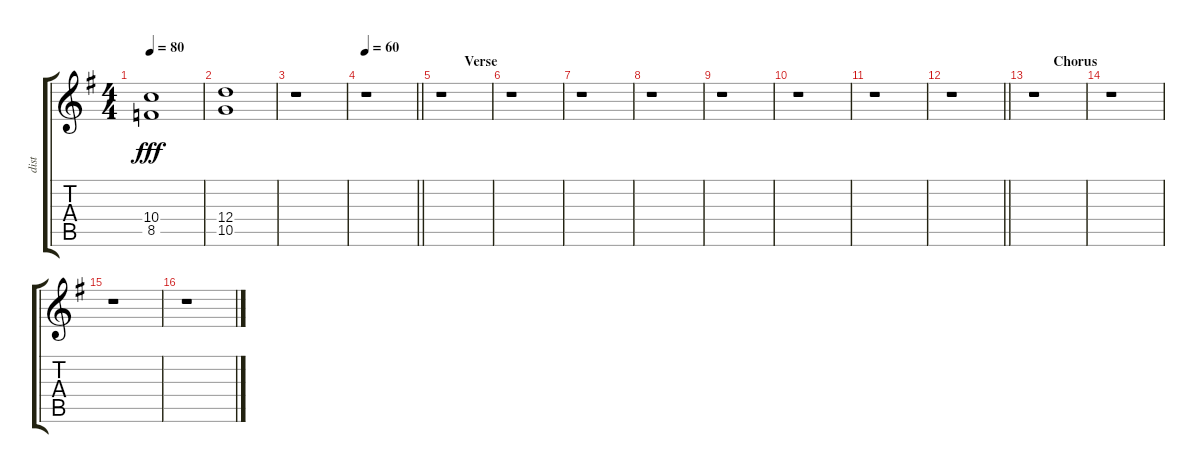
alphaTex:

\track ("dist" "dist") {instrument overdrivenguitar}
\staff {score tabs}
\tuning (E4 B3 G3 D3 A2 E2) {hide}
\ts (4 4)
\tempo 80
\clef g2
\ks g
(10.4 8.5).1{dy fff} |
(12.4 10.5).1 |
r.1 |
\tempo 60
\barLineRight lightlight
r.1 |
\section ("" "        Verse")
r.1 |
r.1 |
r.1 |
r.1 |
r.1 |
r.1 |
r.1 |
\barLineRight lightlight
r.1 |
\section ("" "       Chorus")
r.1 |
r.1 |
r.1 |
r.1
